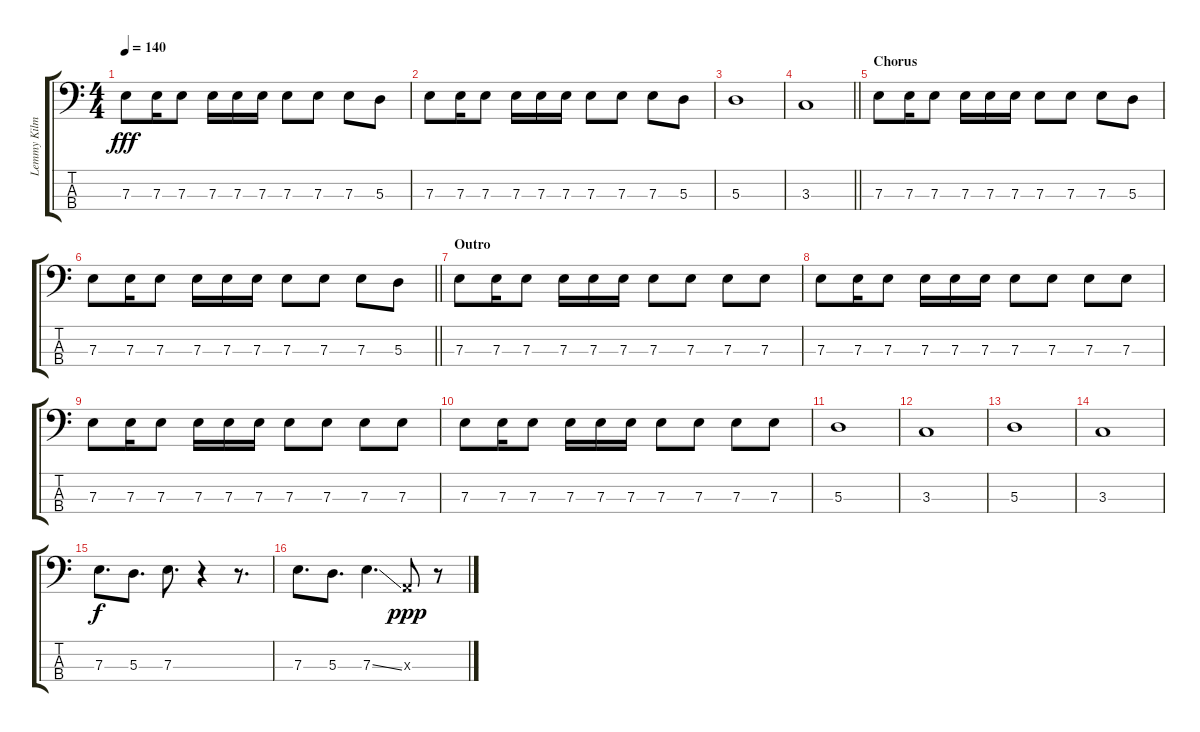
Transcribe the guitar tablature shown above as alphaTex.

\track ("Lemmy Kilmister (bass)" "Lemmy Kilm") {instrument distortionguitar}
\staff {score tabs}
\tuning (G2 D2 A1 E1) {hide}
\ts (4 4)
\tempo 140
\clef f4
\ks c
7.3.8{dy fff} 7.3.16 7.3.8 7.3.16 7.3.16 7.3.16 7.3.8 7.3.8 7.3.8 5.3.8 |
7.3.8 7.3.16 7.3.8 7.3.16 7.3.16 7.3.16 7.3.8 7.3.8 7.3.8 5.3.8 |
5.3.1 |
\barLineRight lightlight
3.3.1 |
\section ("" "Chorus")
7.3.8 7.3.16 7.3.8 7.3.16 7.3.16 7.3.16 7.3.8 7.3.8 7.3.8 5.3.8 |
\barLineRight lightlight
7.3.8 7.3.16 7.3.8 7.3.16 7.3.16 7.3.16 7.3.8 7.3.8 7.3.8 5.3.8 |
\section ("" "Outro")
7.3.8 7.3.16 7.3.8 7.3.16 7.3.16 7.3.16 7.3.8 7.3.8 7.3.8 7.3.8 |
7.3.8 7.3.16 7.3.8 7.3.16 7.3.16 7.3.16 7.3.8 7.3.8 7.3.8 7.3.8 |
7.3.8 7.3.16 7.3.8 7.3.16 7.3.16 7.3.16 7.3.8 7.3.8 7.3.8 7.3.8 |
7.3.8 7.3.16 7.3.8 7.3.16 7.3.16 7.3.16 7.3.8 7.3.8 7.3.8 7.3.8 |
5.3.1 |
3.3.1 |
5.3.1 |
3.3.1 |
7.3.8{d dy f} 5.3.8{d} 7.3.8{d} r.4 r.8{d} |
7.3.8{d} 5.3.8{d} 7.3{ss}.4{d} 0.3{x}.8{dy ppp} r.8
